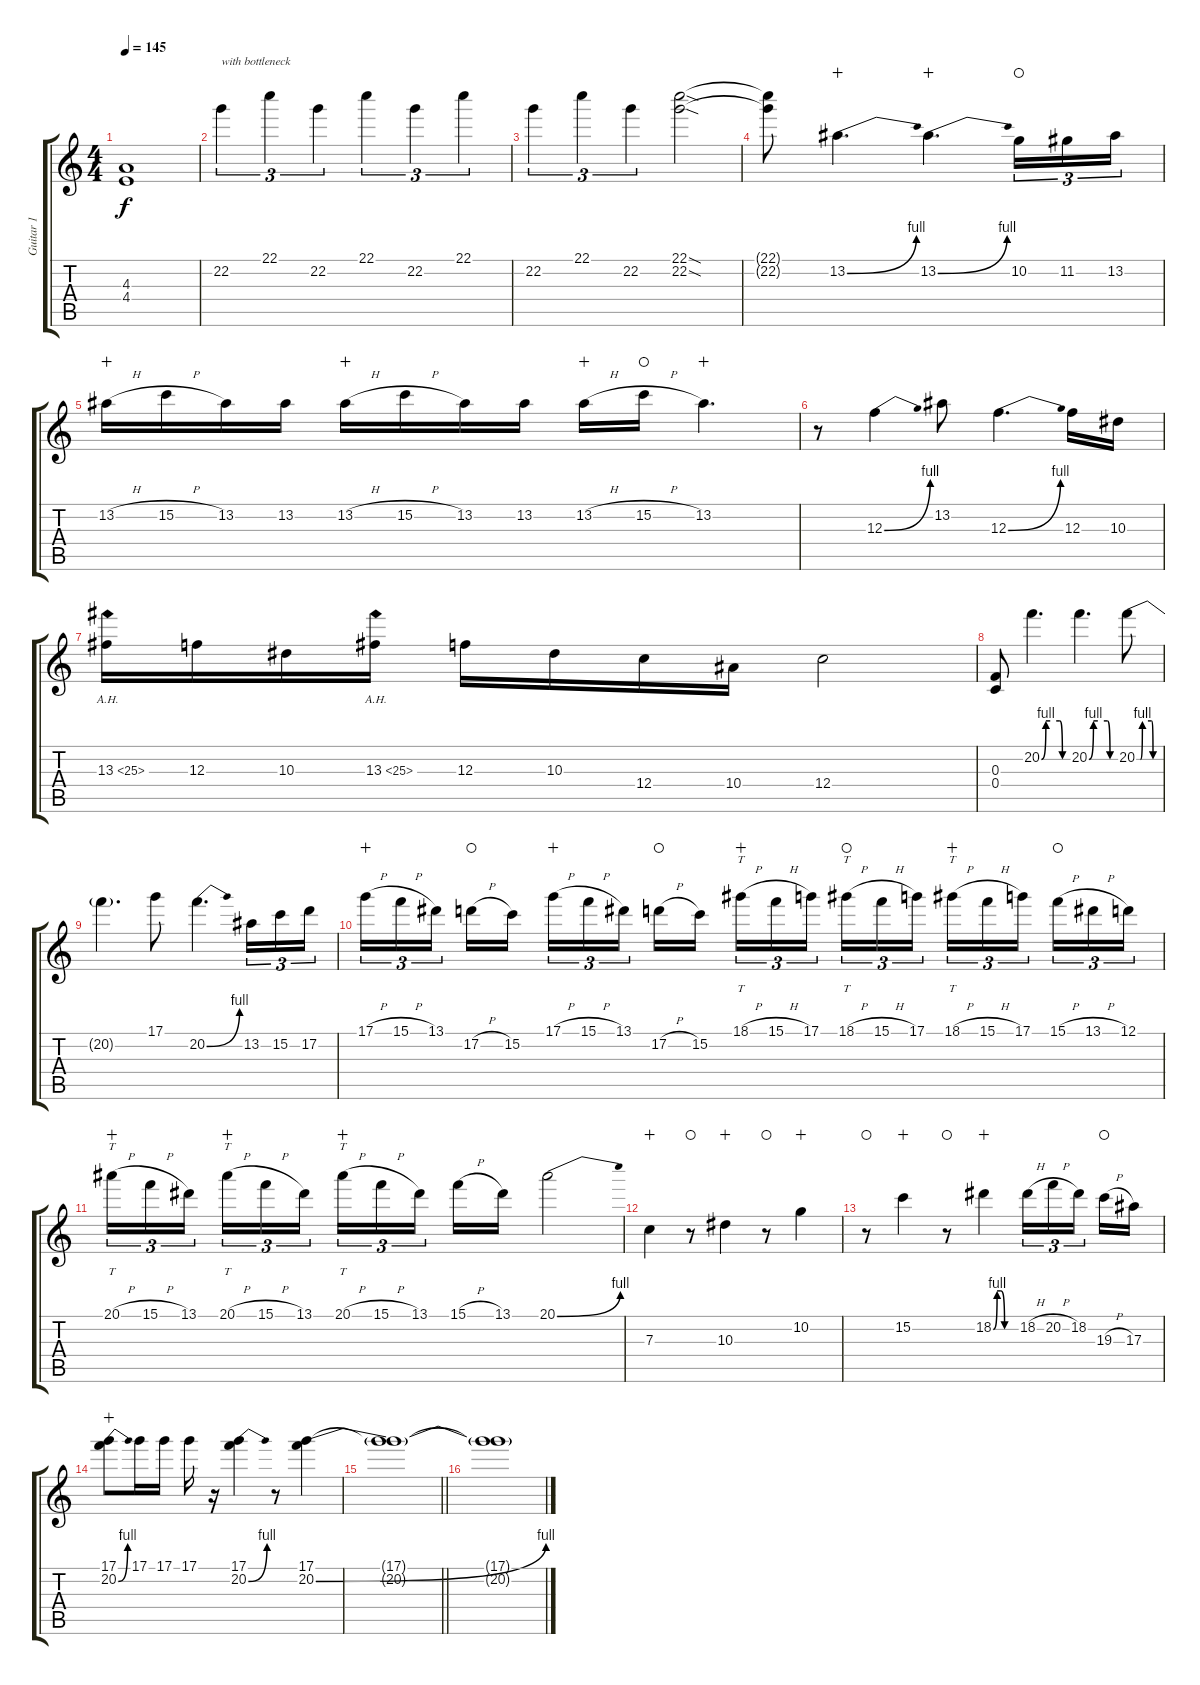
\track ("Guitar 1" "Guitar 1") {instrument distortionguitar}
\staff {score tabs}
\tuning (D4 A3 F3 C3 G2 C2) {hide}
\ts (4 4)
\tempo 145
\clef g2
\ks c
(4.3{t} 4.4{t}).1{dy f} |
22.2.4{tu (3 2) txt "with bottleneck"} 22.1.4{tu (3 2)} 22.2.4{tu (3 2)} 22.1.4{tu (3 2)} 22.2.4{tu (3 2)} 22.1.4{tu (3 2)} |
22.2.4{tu (3 2)} 22.1.4{tu (3 2)} 22.2.4{tu (3 2)} (22.1{sod} 22.2{sod}).2 |
(22.1{t} 22.2{t}).8 13.2{be (bend 0 0 60 4)}.4{d wahc} 13.2{be (bend 0 0 60 4)}.4{d wahc} 10.2.16{tu (3 2) waho} 11.2.16{tu (3 2)} 13.2.16{tu (3 2)} |
13.2{h}.16{wahc} 15.2{h}.16 13.2.16 13.2.16 13.2{h}.16{wahc} 15.2{h}.16 13.2.16 13.2.16 13.2{h}.16{wahc} 15.2{h}.16{waho} 13.2.4{d wahc} |
r.8 12.3{be (bend 0 0 60 4)}.4 13.2.8 12.3{be (bend 0 0 60 4)}.4{d} 12.3.16 10.3.16 |
13.3{ah 12}.16 12.3.16 10.3.16 13.3{ah 12}.16 12.3.16 10.3.16 12.4.16 10.4.16 12.4.2 |
(0.3 0.4).8 20.2{be (custom 0 0 10 4 20 4 42 4 48 0 55 0 60 0)}.4{d} 20.2{be (custom 0 0 10 4 20 4 42 4 48 0 55 0 60 0)}.4{d} 20.2{be (custom 0 0 10 0 15 4 39 4 43 0 60 0)}.8 |
20.2{t}.4{d} 17.1.8 20.2{be (bend 0 0 60 4)}.4{d} 13.2.16{tu (3 2)} 15.2.16{tu (3 2)} 17.2.16{tu (3 2)} |
17.1{h}.16{tu (3 2) wahc} 15.1{h}.16{tu (3 2)} 13.1.16{tu (3 2) beam splitsecondary} 17.2{h}.16{waho} 15.2.16 17.1{h}.16{tu (3 2) wahc} 15.1{h}.16{tu (3 2)} 13.1.16{tu (3 2) beam splitsecondary} 17.2{h}.16{waho} 15.2.16 18.1{h}.16{tt tu (3 2) wahc} 15.1{h}.16{tu (3 2)} 17.1.16{tu (3 2) beam splitsecondary} 18.1{h}.16{tt tu (3 2) waho} 15.1{h}.16{tu (3 2)} 17.1.16{tu (3 2)} 18.1{h}.16{tt tu (3 2) wahc} 15.1{h}.16{tu (3 2)} 17.1.16{tu (3 2) beam splitsecondary} 15.1{h}.16{tu (3 2) waho} 13.1{h}.16{tu (3 2)} 12.1.16{tu (3 2)} |
20.1{h}.16{tt tu (3 2) wahc} 15.1{h}.16{tu (3 2)} 13.1.16{tu (3 2) beam splitsecondary} 20.1{h}.16{tt tu (3 2) wahc} 15.1{h}.16{tu (3 2)} 13.1.16{tu (3 2)} 20.1{h}.16{tt tu (3 2) wahc} 15.1{h}.16{tu (3 2)} 13.1.16{tu (3 2) beam splitsecondary} 15.1{h}.16 13.1.16 20.1{be (bend 0 0 60 4)}.2 |
7.3.4{wahc} r.8{waho} 10.3.4{wahc} r.8{waho} 10.2.4{wahc} |
r.8{waho} 15.2.4{wahc} r.8{waho} 18.2{be (custom 0 0 10 4 20 4 30 0 60 0)}.4{wahc} 18.2{h}.16{tu (3 2)} 20.2{h}.16{tu (3 2)} 18.2.16{tu (3 2) beam splitsecondary} 19.3{h}.16{waho} 17.3.16 |
(17.1 20.2{be (bend 0 0 60 4)}).8{wahc} 17.1.16 17.1.16 17.1.16 r.16 (17.1 20.2{be (bend 0 0 60 4)}).4 r.8 (17.1 20.2{be (bend 0 0 60 4)}).4 |
\barLineRight lightlight
(17.1{t} 20.2{t}).1 |
(17.1{t} 20.2{t}).1
